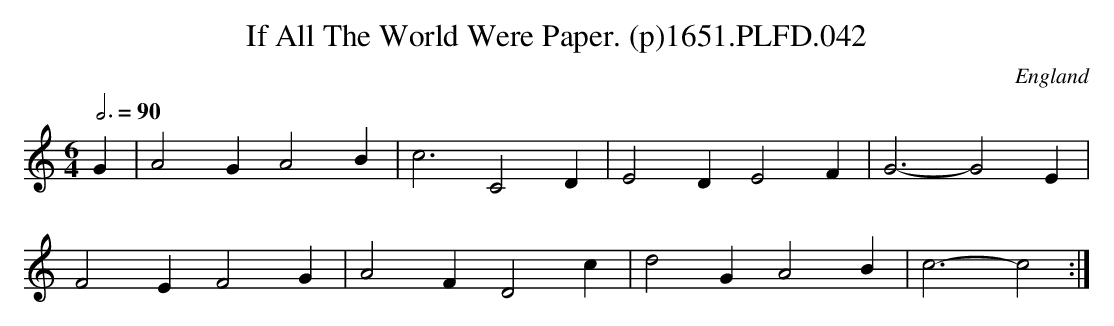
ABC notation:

X:1
T:If All The World Were Paper. (p)1651.PLFD.042
M:6/4
L:1/4
Q:3/4=90
O:England
K:C % transposed from D
G|A2 G A2 B|c3 C2D|E2 D E2 F|G3-G2 E|
F2 E F2 G|A2 F D2 c|d2 G A2 B|c3-c2:|
